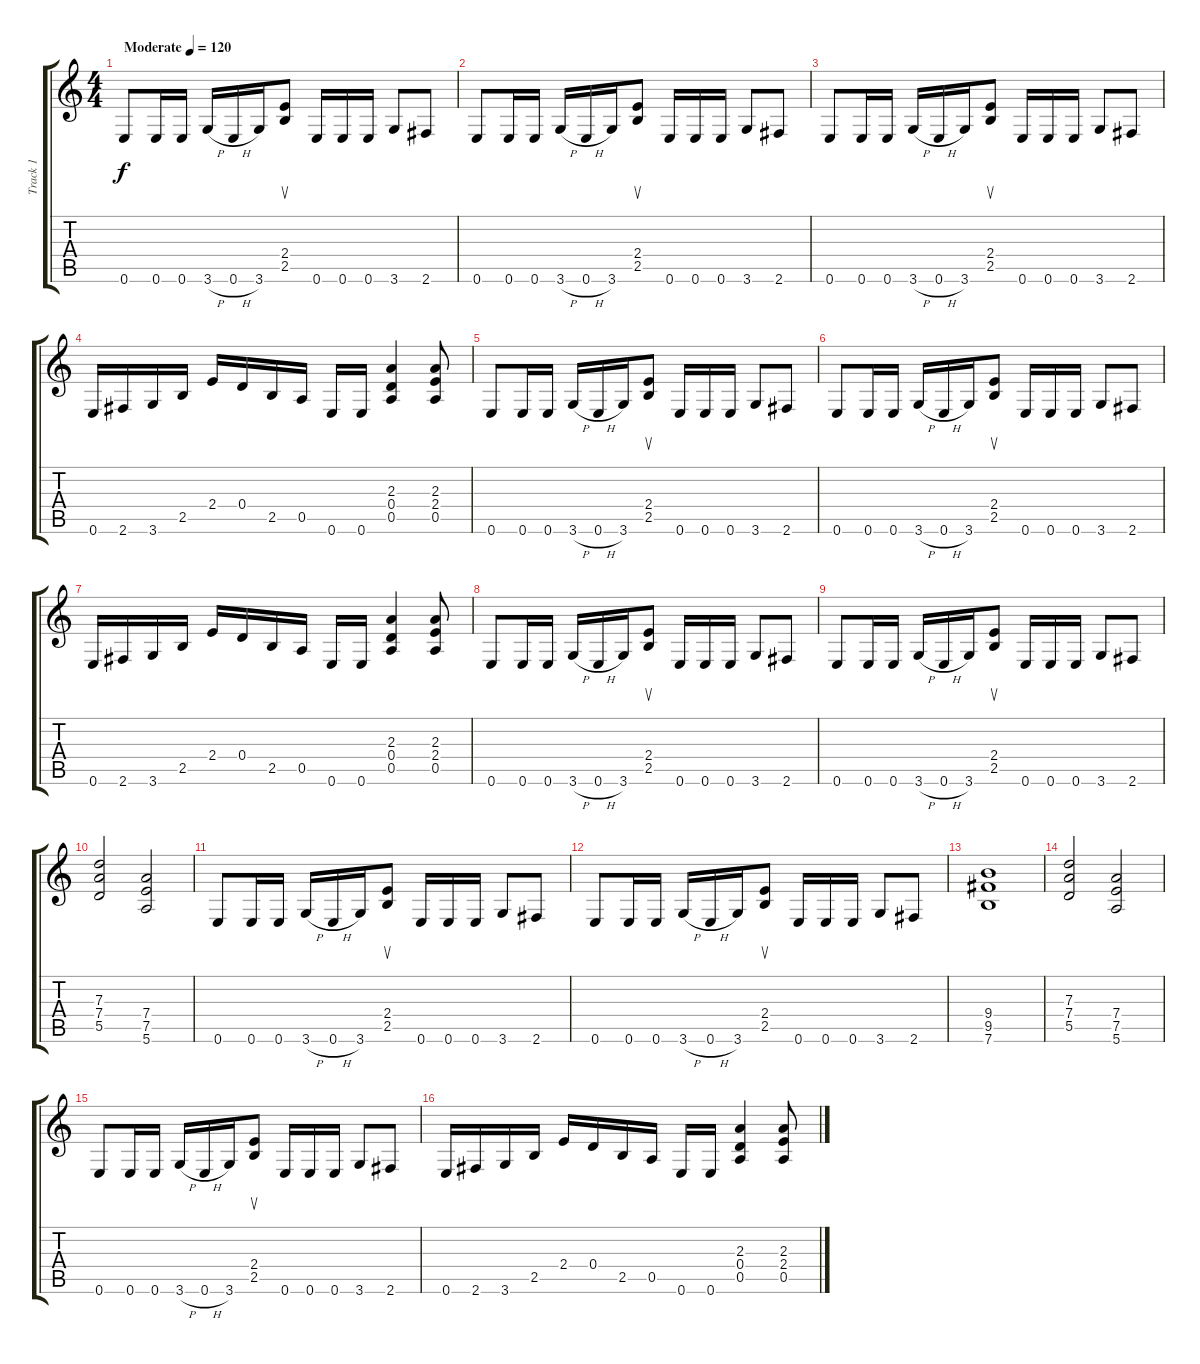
\track ("Track 1" "Track 1") {instrument acousticguitarsteel}
\staff {score tabs}
\tuning (E4 B3 G3 D3 A2 E2) {hide}
\ts (4 4)
\tempo (120 "Moderate")
\clef g2
\ks c
0.6.8{dy f instrument acousticguitarsteel} 0.6.16 0.6.16 3.6{h}.16 0.6{h}.16 3.6.16 (2.4 2.5).8{su} 0.6.16 0.6.16 0.6.16 3.6.8 2.6.8 |
0.6.8 0.6.16 0.6.16 3.6{h}.16 0.6{h}.16 3.6.16 (2.4 2.5).8{su} 0.6.16 0.6.16 0.6.16 3.6.8 2.6.8 |
0.6.8 0.6.16 0.6.16 3.6{h}.16 0.6{h}.16 3.6.16 (2.4 2.5).8{su} 0.6.16 0.6.16 0.6.16 3.6.8 2.6.8 |
0.6.16 2.6.16 3.6.16 2.5.16 2.4.16 0.4.16 2.5.16 0.5.16 0.6.16 0.6.16 (2.3 0.4 0.5).4 (2.3 2.4 0.5).8 |
0.6.8 0.6.16 0.6.16 3.6{h}.16 0.6{h}.16 3.6.16 (2.4 2.5).8{su} 0.6.16 0.6.16 0.6.16 3.6.8 2.6.8 |
0.6.8 0.6.16 0.6.16 3.6{h}.16 0.6{h}.16 3.6.16 (2.4 2.5).8{su} 0.6.16 0.6.16 0.6.16 3.6.8 2.6.8 |
0.6.16 2.6.16 3.6.16 2.5.16 2.4.16 0.4.16 2.5.16 0.5.16 0.6.16 0.6.16 (2.3 0.4 0.5).4 (2.3 2.4 0.5).8 |
0.6.8 0.6.16 0.6.16 3.6{h}.16 0.6{h}.16 3.6.16 (2.4 2.5).8{su} 0.6.16 0.6.16 0.6.16 3.6.8 2.6.8 |
0.6.8 0.6.16 0.6.16 3.6{h}.16 0.6{h}.16 3.6.16 (2.4 2.5).8{su} 0.6.16 0.6.16 0.6.16 3.6.8 2.6.8 |
(7.3 7.4 5.5).2 (7.4 7.5 5.6).2 |
0.6.8 0.6.16 0.6.16 3.6{h}.16 0.6{h}.16 3.6.16 (2.4 2.5).8{su} 0.6.16 0.6.16 0.6.16 3.6.8 2.6.8 |
0.6.8 0.6.16 0.6.16 3.6{h}.16 0.6{h}.16 3.6.16 (2.4 2.5).8{su} 0.6.16 0.6.16 0.6.16 3.6.8 2.6.8 |
(9.4 9.5 7.6).1 |
(7.3 7.4 5.5).2 (7.4 7.5 5.6).2 |
0.6.8 0.6.16 0.6.16 3.6{h}.16 0.6{h}.16 3.6.16 (2.4 2.5).8{su} 0.6.16 0.6.16 0.6.16 3.6.8 2.6.8 |
0.6.16 2.6.16 3.6.16 2.5.16 2.4.16 0.4.16 2.5.16 0.5.16 0.6.16 0.6.16 (2.3 0.4 0.5).4 (2.3 2.4 0.5).8
